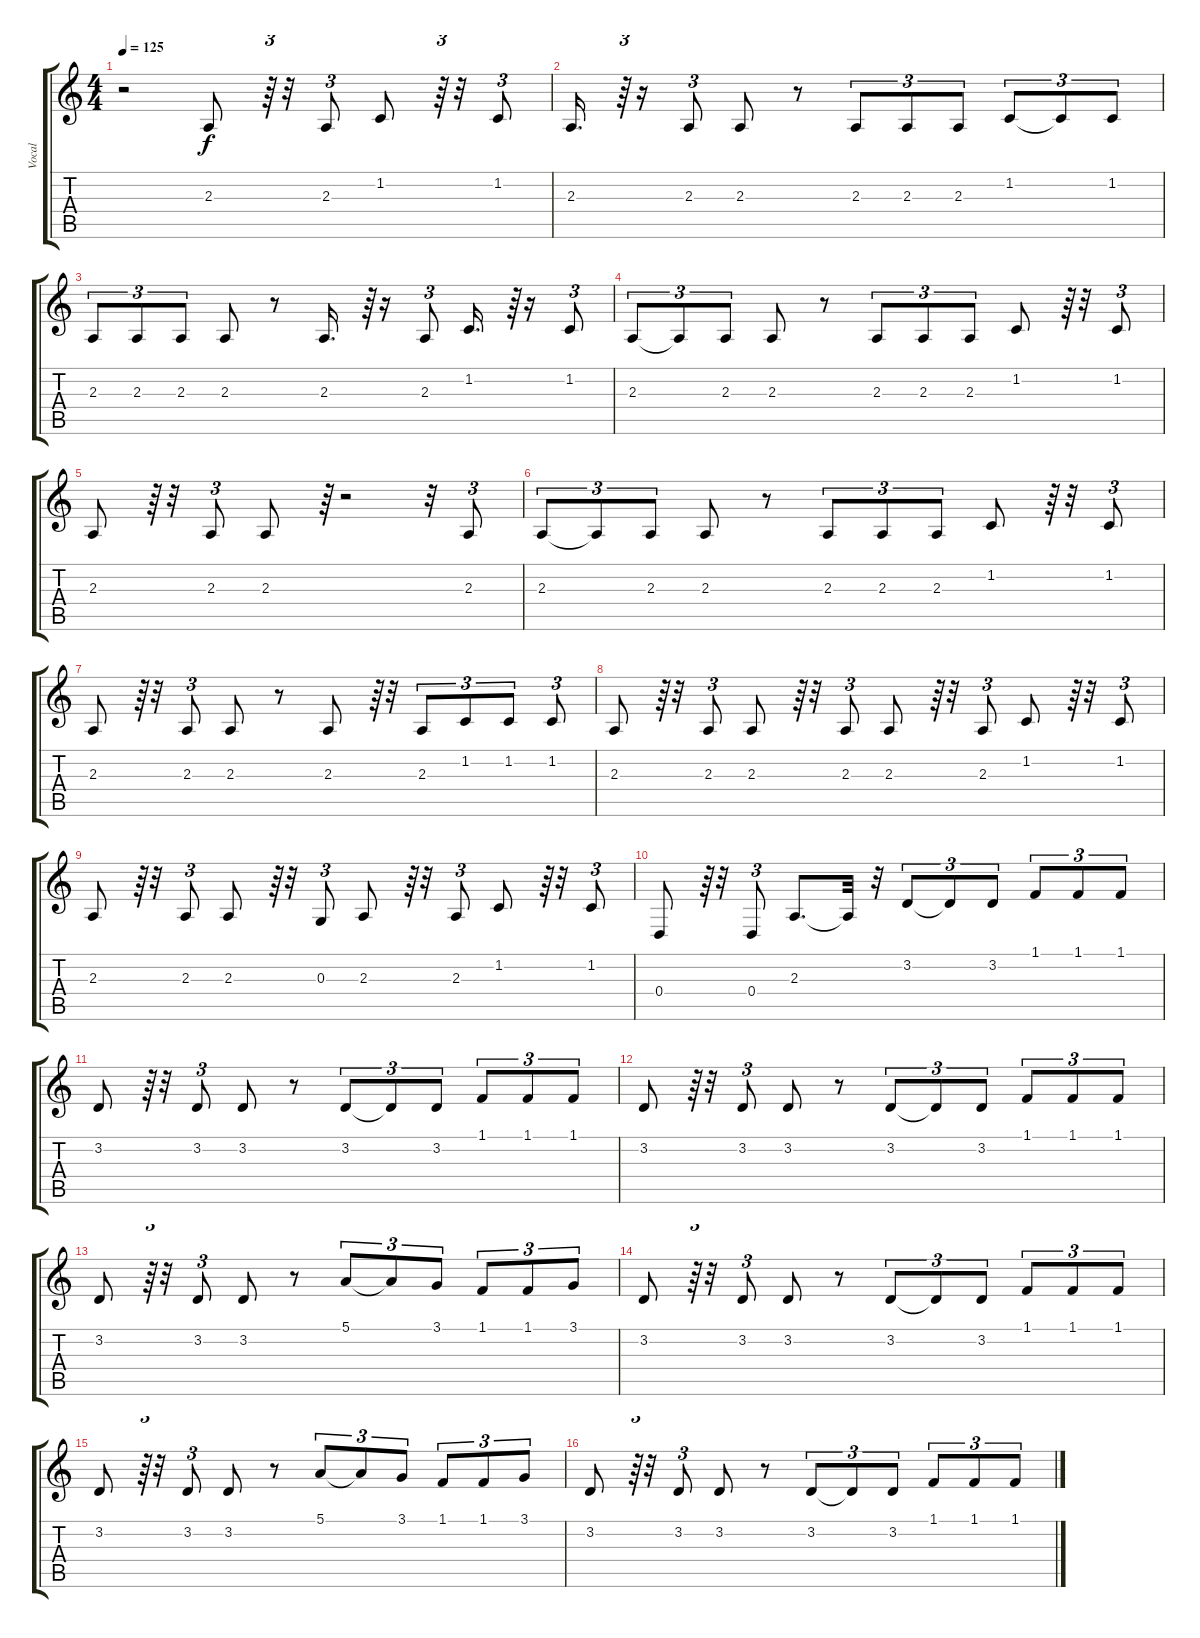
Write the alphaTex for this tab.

\track ("Vocal     " "Vocal     ") {instrument altosax}
\staff {score tabs}
\tuning (E4 B3 G3 D3 A2 E2) {hide}
\ts (4 4)
\tempo 125
\clef g2
\ks c
r.2{dy f} 2.3.8 r.64{tu (3 2)} r.32 2.3.8{tu (3 2)} 1.2.8 r.64{tu (3 2)} r.32 1.2.8{tu (3 2)} |
2.3.16{d} r.64{tu (3 2)} r.16 2.3.8{tu (3 2)} 2.3.8 r.8 2.3.8{tu (3 2)} 2.3.8{tu (3 2)} 2.3.8{tu (3 2)} 1.2.8{tu (3 2)} 1.2{t}.8{tu (3 2)} 1.2.8{tu (3 2)} |
2.3.8{tu (3 2)} 2.3.8{tu (3 2)} 2.3.8{tu (3 2)} 2.3.8 r.8 2.3.16{d} r.64{tu (3 2)} r.16 2.3.8{tu (3 2)} 1.2.16{d} r.64{tu (3 2)} r.16 1.2.8{tu (3 2)} |
2.3.8{tu (3 2)} 2.3{t}.8{tu (3 2)} 2.3.8{tu (3 2)} 2.3.8 r.8 2.3.8{tu (3 2)} 2.3.8{tu (3 2)} 2.3.8{tu (3 2)} 1.2.8 r.64{tu (3 2)} r.32 1.2.8{tu (3 2)} |
2.3.8 r.64{tu (3 2)} r.32 2.3.8{tu (3 2)} 2.3.8 r.64{tu (3 2)} r.2 r.32 2.3.8{tu (3 2)} |
2.3.8{tu (3 2)} 2.3{t}.8{tu (3 2)} 2.3.8{tu (3 2)} 2.3.8 r.8 2.3.8{tu (3 2)} 2.3.8{tu (3 2)} 2.3.8{tu (3 2)} 1.2.8 r.64{tu (3 2)} r.32 1.2.8{tu (3 2)} |
2.3.8 r.64{tu (3 2)} r.32 2.3.8{tu (3 2)} 2.3.8 r.8 2.3.8 r.64{tu (3 2)} r.32 2.3.8{tu (3 2)} 1.2.8{tu (3 2)} 1.2.8{tu (3 2)} 1.2.8{tu (3 2)} |
2.3.8 r.64{tu (3 2)} r.32 2.3.8{tu (3 2)} 2.3.8 r.64{tu (3 2)} r.32 2.3.8{tu (3 2)} 2.3.8 r.64{tu (3 2)} r.32 2.3.8{tu (3 2)} 1.2.8 r.64{tu (3 2)} r.32 1.2.8{tu (3 2)} |
2.3.8 r.64{tu (3 2)} r.32 2.3.8{tu (3 2)} 2.3.8 r.64{tu (3 2)} r.32 0.3.8{tu (3 2)} 2.3.8 r.64{tu (3 2)} r.32 2.3.8{tu (3 2)} 1.2.8 r.64{tu (3 2)} r.32 1.2.8{tu (3 2)} |
0.4.8 r.64{tu (3 2)} r.32 0.4.8{tu (3 2)} 2.3.8{d} 2.3{t}.32 r.32 3.2.8{tu (3 2)} 3.2{t}.8{tu (3 2)} 3.2.8{tu (3 2)} 1.1.8{tu (3 2)} 1.1.8{tu (3 2)} 1.1.8{tu (3 2)} |
3.2.8 r.64{tu (3 2)} r.32 3.2.8{tu (3 2)} 3.2.8 r.8 3.2.8{tu (3 2)} 3.2{t}.8{tu (3 2)} 3.2.8{tu (3 2)} 1.1.8{tu (3 2)} 1.1.8{tu (3 2)} 1.1.8{tu (3 2)} |
3.2.8 r.64{tu (3 2)} r.32 3.2.8{tu (3 2)} 3.2.8 r.8 3.2.8{tu (3 2)} 3.2{t}.8{tu (3 2)} 3.2.8{tu (3 2)} 1.1.8{tu (3 2)} 1.1.8{tu (3 2)} 1.1.8{tu (3 2)} |
3.2.8 r.64{tu (3 2)} r.32 3.2.8{tu (3 2)} 3.2.8 r.8 5.1.8{tu (3 2)} 5.1{t}.8{tu (3 2)} 3.1.8{tu (3 2)} 1.1.8{tu (3 2)} 1.1.8{tu (3 2)} 3.1.8{tu (3 2)} |
3.2.8 r.64{tu (3 2)} r.32 3.2.8{tu (3 2)} 3.2.8 r.8 3.2.8{tu (3 2)} 3.2{t}.8{tu (3 2)} 3.2.8{tu (3 2)} 1.1.8{tu (3 2)} 1.1.8{tu (3 2)} 1.1.8{tu (3 2)} |
3.2.8 r.64{tu (3 2)} r.32 3.2.8{tu (3 2)} 3.2.8 r.8 5.1.8{tu (3 2)} 5.1{t}.8{tu (3 2)} 3.1.8{tu (3 2)} 1.1.8{tu (3 2)} 1.1.8{tu (3 2)} 3.1.8{tu (3 2)} |
3.2.8 r.64{tu (3 2)} r.32 3.2.8{tu (3 2)} 3.2.8 r.8 3.2.8{tu (3 2)} 3.2{t}.8{tu (3 2)} 3.2.8{tu (3 2)} 1.1.8{tu (3 2)} 1.1.8{tu (3 2)} 1.1.8{tu (3 2)}
